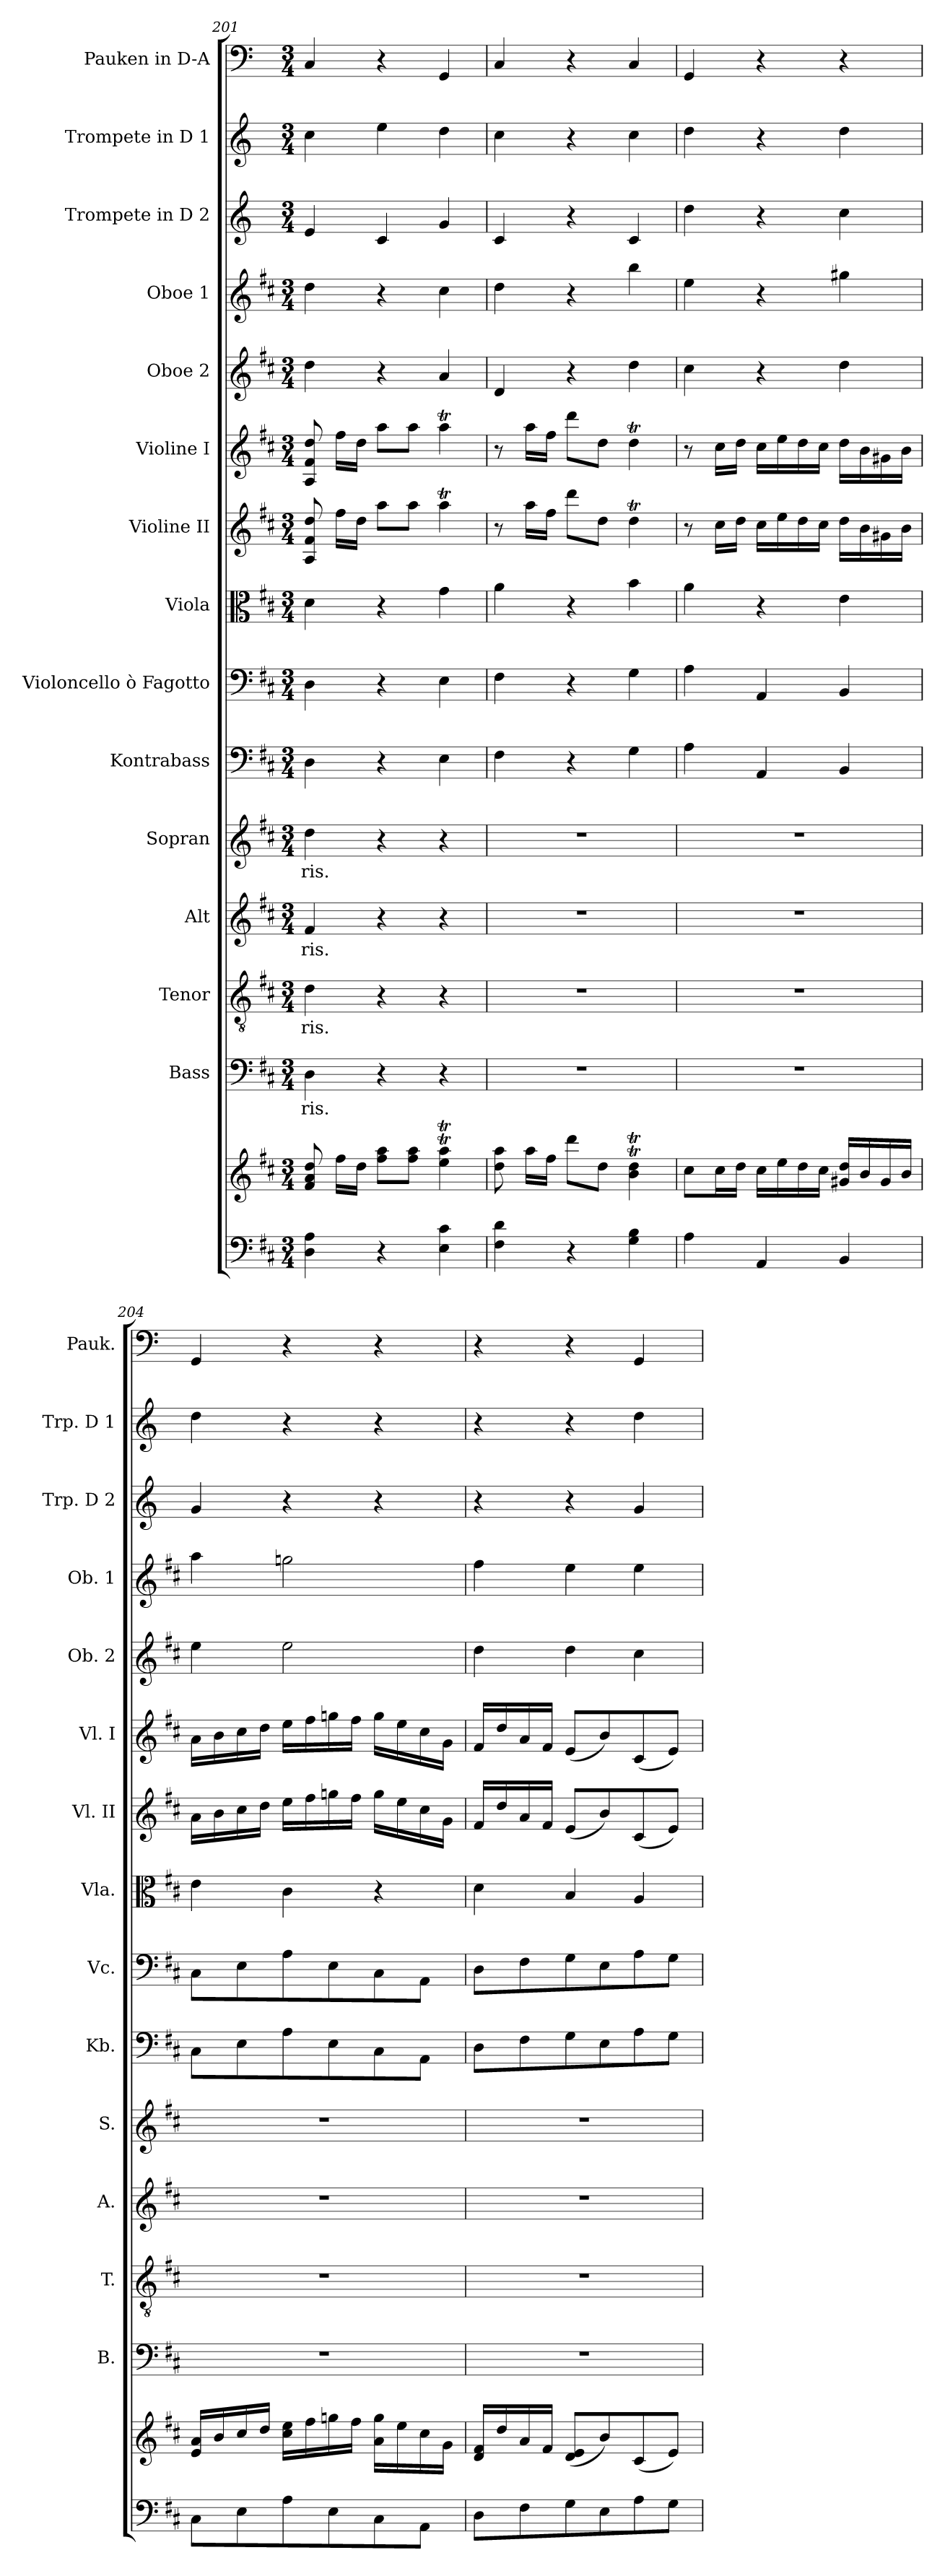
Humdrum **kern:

**kern	**kern	**kern	**text	**kern	**text	**kern	**text	**kern	**text	**kern	**kern	**kern	**kern	**kern	**kern	**kern	**kern	**kern	**kern
*part15	*part15	*part14	*part14	*part13	*part13	*part12	*part12	*part11	*part11	*part10	*part9	*part8	*part7	*part6	*part5	*part4	*part3	*part2	*part1
*staff16	*staff15	*staff14	*staff14	*staff13	*staff13	*staff12	*staff12	*staff11	*staff11	*staff10	*staff9	*staff8	*staff7	*staff6	*staff5	*staff4	*staff3	*staff2	*staff1
*	*	*I"Bass	*	*I"Tenor	*	*I"Alt	*	*I"Sopran	*	*I"Kontrabass	*I"Violoncello ò Fagotto	*I"Viola	*I"Violine II	*I"Violine I	*I"Oboe 2	*I"Oboe 1	*I"Trompete in D 2	*I"Trompete in D 1	*I"Pauken in D-A
*	*	*I'B.	*	*I'T.	*	*I'A.	*	*I'S.	*	*I'Kb.	*I'Vc.	*I'Vla.	*I'Vl. II	*I'Vl. I	*I'Ob. 2	*I'Ob. 1	*I'Trp. D 2	*I'Trp. D 1	*I'Pauk.
*clefF4	*clefG2	*clefF4	*	*clefGv2	*	*clefG2	*	*clefG2	*	*clefF4	*clefF4	*clefC3	*clefG2	*clefG2	*clefG2	*clefG2	*clefG2	*clefG2	*clefF4
*	*	*	*	*	*	*	*	*	*	*ITrd7c12	*	*	*	*	*	*	*ITrd-1c-2	*ITrd-1c-2	*ITrd-1c-2
*k[f#c#]	*k[f#c#]	*k[f#c#]	*	*k[f#c#]	*	*k[f#c#]	*	*k[f#c#]	*	*k[f#c#]	*k[f#c#]	*k[f#c#]	*k[f#c#]	*k[f#c#]	*k[f#c#]	*k[f#c#]	*k[f#c#]	*k[f#c#]	*k[f#c#]
*D:	*D:	*D:	*	*D:	*	*D:	*	*D:	*	*D:	*D:	*D:	*D:	*D:	*D:	*D:	*D:	*D:	*D:
*M3/4	*M3/4	*M3/4	*	*M3/4	*	*M3/4	*	*M3/4	*	*M3/4	*M3/4	*M3/4	*M3/4	*M3/4	*M3/4	*M3/4	*M3/4	*M3/4	*M3/4
=201	=201	=201	=201	=201	=201	=201	=201	=201	=201	=201	=201	=201	=201	=201	=201	=201	=201	=201	=201
!	!	!	!LO:LY:b	!	!LO:LY:b	!	!LO:LY:b	!	!LO:LY:b	!	!	!	!	!	!	!	!	!	!
4D\ 4A\	8f#/ 8a/ 8dd/	4D\	-ris.	4d\	-ris.	4f#/	-ris.	4dd\	-ris.	4DD\	4D\	4d\	8A/ 8f#/ 8dd/	8A/ 8f#/ 8dd/	4dd\	4dd\	4f#/	4dd\	4D/
.	16ff#\LL	.	.	.	.	.	.	.	.	.	.	.	16ff#\LL	16ff#\LL	.	.	.	.	.
.	16dd\JJ	.	.	.	.	.	.	.	.	.	.	.	16dd\JJ	16dd\JJ	.	.	.	.	.
4r	8ff#\ 8aa\L	4r	.	4r	.	4r	.	4r	.	4r	4r	4r	8aa\L	8aa\L	4r	4r	4d/	4ff#\	4r
.	8ff#\ 8aa\J	.	.	.	.	.	.	.	.	.	.	.	8aa\J	8aa\J	.	.	.	.	.
4E\ 4c#\	4ee\T 4aa\T	4r	.	4r	.	4r	.	4r	.	4EE\	4E\	4g\	4aaT\	4aaT\	4a/	4cc#\	4a/	4ee\	4AA/
=202	=202	=202	=202	=202	=202	=202	=202	=202	=202	=202	=202	=202	=202	=202	=202	=202	=202	=202	=202
4F#\ 4d\	8dd\ 8aa\	2.r	.	2.r	.	2.r	.	2.r	.	4FF#\	4F#\	4a\	8r	8r	4d/	4dd\	4d/	4dd\	4D/
.	16aa\LL	.	.	.	.	.	.	.	.	.	.	.	16aa\LL	16aa\LL	.	.	.	.	.
.	16ff#\JJ	.	.	.	.	.	.	.	.	.	.	.	16ff#\JJ	16ff#\JJ	.	.	.	.	.
4r	8ddd\L	.	.	.	.	.	.	.	.	4r	4r	4r	8ddd\L	8ddd\L	4r	4r	4r	4r	4r
.	8dd\J	.	.	.	.	.	.	.	.	.	.	.	8dd\J	8dd\J	.	.	.	.	.
4G\ 4B\	4b\T 4dd\T	.	.	.	.	.	.	.	.	4GG\	4G\	4b\	4ddT\	4ddT\	4dd\	4bb\	4d/	4dd\	4D/
!!LO:PB:g=z
=203	=203	=203	=203	=203	=203	=203	=203	=203	=203	=203	=203	=203	=203	=203	=203	=203	=203	=203	=203
4A\	8cc#\L	2.r	.	2.r	.	2.r	.	2.r	.	4AA\	4A\	4a\	8r	8r	4cc#\	4ee\	4ee\	4ee\	4AA/
.	16cc#\L	.	.	.	.	.	.	.	.	.	.	.	16cc#\LL	16cc#\LL	.	.	.	.	.
.	16dd\JJ	.	.	.	.	.	.	.	.	.	.	.	16dd\JJ	16dd\JJ	.	.	.	.	.
4AA/	16cc#\LL	.	.	.	.	.	.	.	.	4AAA/	4AA/	4r	16cc#\LL	16cc#\LL	4r	4r	4r	4r	4r
.	16ee\	.	.	.	.	.	.	.	.	.	.	.	16ee\	16ee\	.	.	.	.	.
.	16dd\	.	.	.	.	.	.	.	.	.	.	.	16dd\	16dd\	.	.	.	.	.
.	16cc#\JJ	.	.	.	.	.	.	.	.	.	.	.	16cc#\JJ	16cc#\JJ	.	.	.	.	.
4BB/	16g#X/ 16dd/LL	.	.	.	.	.	.	.	.	4BBB/	4BB/	4e\	16dd\LL	16dd\LL	4dd\	4gg#X\	4dd\	4ee\	4r
.	16b/	.	.	.	.	.	.	.	.	.	.	.	16b\	16b\	.	.	.	.	.
.	16g#/	.	.	.	.	.	.	.	.	.	.	.	16g#X\	16g#X\	.	.	.	.	.
.	16b/JJ	.	.	.	.	.	.	.	.	.	.	.	16b\JJ	16b\JJ	.	.	.	.	.
=204	=204	=204	=204	=204	=204	=204	=204	=204	=204	=204	=204	=204	=204	=204	=204	=204	=204	=204	=204
8C#\L	16e/ 16a/LL	2.r	.	2.r	.	2.r	.	2.r	.	8CC#\L	8C#\L	4e\	16a\LL	16a\LL	4ee\	4aa\	4a/	4ee\	4AA/
.	16b/	.	.	.	.	.	.	.	.	.	.	.	16b\	16b\	.	.	.	.	.
8E\	16cc#/	.	.	.	.	.	.	.	.	8EE\	8E\	.	16cc#\	16cc#\	.	.	.	.	.
.	16dd/JJ	.	.	.	.	.	.	.	.	.	.	.	16dd\JJ	16dd\JJ	.	.	.	.	.
8A\	16cc#\ 16ee\LL	.	.	.	.	.	.	.	.	8AA\	8A\	4c#\	16ee\LL	16ee\LL	2ee\	2ggn\	4r	4r	4r
.	16ff#\	.	.	.	.	.	.	.	.	.	.	.	16ff#\	16ff#\	.	.	.	.	.
8E\	16ggn\	.	.	.	.	.	.	.	.	8EE\	8E\	.	16ggn\	16ggn\	.	.	.	.	.
.	16ff#\JJ	.	.	.	.	.	.	.	.	.	.	.	16ff#\JJ	16ff#\JJ	.	.	.	.	.
8C#\	16a\ 16gg\LL	.	.	.	.	.	.	.	.	8CC#\	8C#\	4r	16gg\LL	16gg\LL	.	.	4r	4r	4r
.	16ee\	.	.	.	.	.	.	.	.	.	.	.	16ee\	16ee\	.	.	.	.	.
8AA\J	16cc#\	.	.	.	.	.	.	.	.	8AAA\J	8AA\J	.	16cc#\	16cc#\	.	.	.	.	.
.	16g\JJ	.	.	.	.	.	.	.	.	.	.	.	16g\JJ	16g\JJ	.	.	.	.	.
=205	=205	=205	=205	=205	=205	=205	=205	=205	=205	=205	=205	=205	=205	=205	=205	=205	=205	=205	=205
8D\L	16d/ 16f#/LL	2.r	.	2.r	.	2.r	.	2.r	.	8DD\L	8D\L	4d\	16f#/LL	16f#/LL	4dd\	4ff#\	4r	4r	4r
.	16dd/	.	.	.	.	.	.	.	.	.	.	.	16dd/	16dd/	.	.	.	.	.
8F#\	16a/	.	.	.	.	.	.	.	.	8FF#\	8F#\	.	16a/	16a/	.	.	.	.	.
.	16f#/JJ	.	.	.	.	.	.	.	.	.	.	.	16f#/JJ	16f#/JJ	.	.	.	.	.
8G\	(<8d/ 8e/L	.	.	.	.	.	.	.	.	8GG\	8G\	4B/	(<8e/L	(<8e/L	4dd\	4ee\	4r	4r	4r
8E\	8b/)	.	.	.	.	.	.	.	.	8EE\	8E\	.	8b/)	8b/)	.	.	.	.	.
8A\	(<8c#/	.	.	.	.	.	.	.	.	8AA\	8A\	4A/	(<8c#/	(<8c#/	4cc#\	4ee\	4a/	4ee\	4AA/
8G\J	8e/J)	.	.	.	.	.	.	.	.	8GG\J	8G\J	.	8e/J)	8e/J)	.	.	.	.	.
=	=	=	=	=	=	=	=	=	=	=	=	=	=	=	=	=	=	=	=
*-	*-	*-	*-	*-	*-	*-	*-	*-	*-	*-	*-	*-	*-	*-	*-	*-	*-	*-	*-
